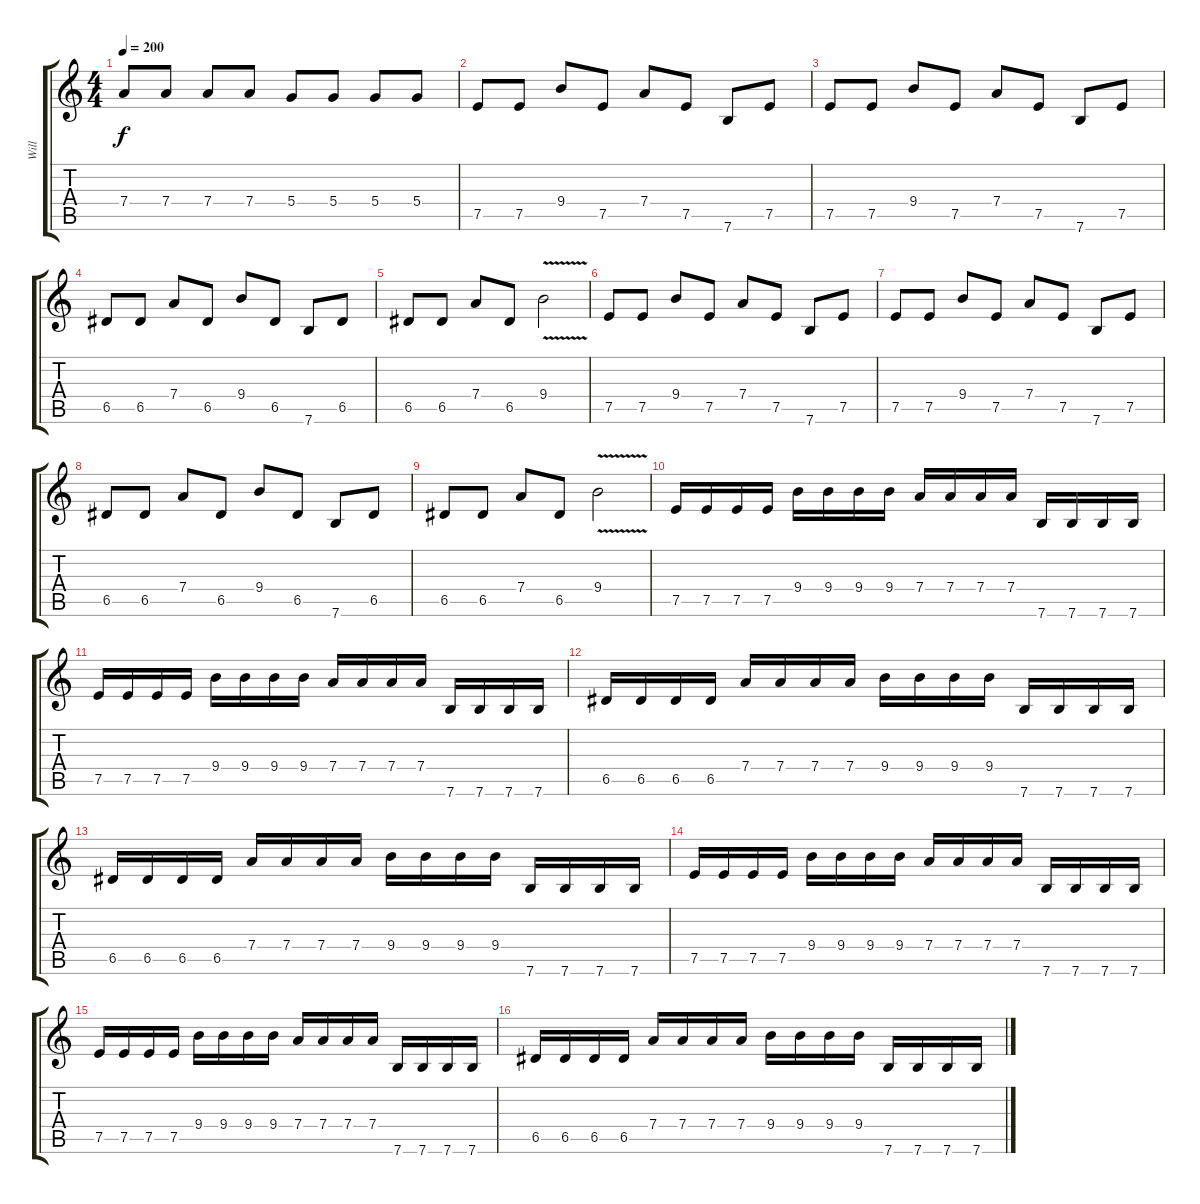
\track ("Will" "Will") {instrument distortionguitar}
\staff {score tabs}
\tuning (E4 B3 G3 D3 A2 E2) {hide}
\ts (4 4)
\tempo 200
\clef g2
\ks c
7.4.8{dy f} 7.4.8 7.4.8 7.4.8 5.4.8 5.4.8 5.4.8 5.4.8 |
7.5.8 7.5.8 9.4.8 7.5.8 7.4.8 7.5.8 7.6.8 7.5.8 |
7.5.8 7.5.8 9.4.8 7.5.8 7.4.8 7.5.8 7.6.8 7.5.8 |
6.5.8 6.5.8 7.4.8 6.5.8 9.4.8 6.5.8 7.6.8 6.5.8 |
6.5.8 6.5.8 7.4.8 6.5.8 9.4{v}.2 |
7.5.8 7.5.8 9.4.8 7.5.8 7.4.8 7.5.8 7.6.8 7.5.8 |
7.5.8 7.5.8 9.4.8 7.5.8 7.4.8 7.5.8 7.6.8 7.5.8 |
6.5.8 6.5.8 7.4.8 6.5.8 9.4.8 6.5.8 7.6.8 6.5.8 |
6.5.8 6.5.8 7.4.8 6.5.8 9.4{v}.2 |
7.5.16 7.5.16 7.5.16 7.5.16 9.4.16 9.4.16 9.4.16 9.4.16 7.4.16 7.4.16 7.4.16 7.4.16 7.6.16 7.6.16 7.6.16 7.6.16 |
7.5.16 7.5.16 7.5.16 7.5.16 9.4.16 9.4.16 9.4.16 9.4.16 7.4.16 7.4.16 7.4.16 7.4.16 7.6.16 7.6.16 7.6.16 7.6.16 |
6.5.16 6.5.16 6.5.16 6.5.16 7.4.16 7.4.16 7.4.16 7.4.16 9.4.16 9.4.16 9.4.16 9.4.16 7.6.16 7.6.16 7.6.16 7.6.16 |
6.5.16 6.5.16 6.5.16 6.5.16 7.4.16 7.4.16 7.4.16 7.4.16 9.4.16 9.4.16 9.4.16 9.4.16 7.6.16 7.6.16 7.6.16 7.6.16 |
7.5.16 7.5.16 7.5.16 7.5.16 9.4.16 9.4.16 9.4.16 9.4.16 7.4.16 7.4.16 7.4.16 7.4.16 7.6.16 7.6.16 7.6.16 7.6.16 |
7.5.16 7.5.16 7.5.16 7.5.16 9.4.16 9.4.16 9.4.16 9.4.16 7.4.16 7.4.16 7.4.16 7.4.16 7.6.16 7.6.16 7.6.16 7.6.16 |
6.5.16 6.5.16 6.5.16 6.5.16 7.4.16 7.4.16 7.4.16 7.4.16 9.4.16 9.4.16 9.4.16 9.4.16 7.6.16 7.6.16 7.6.16 7.6.16
